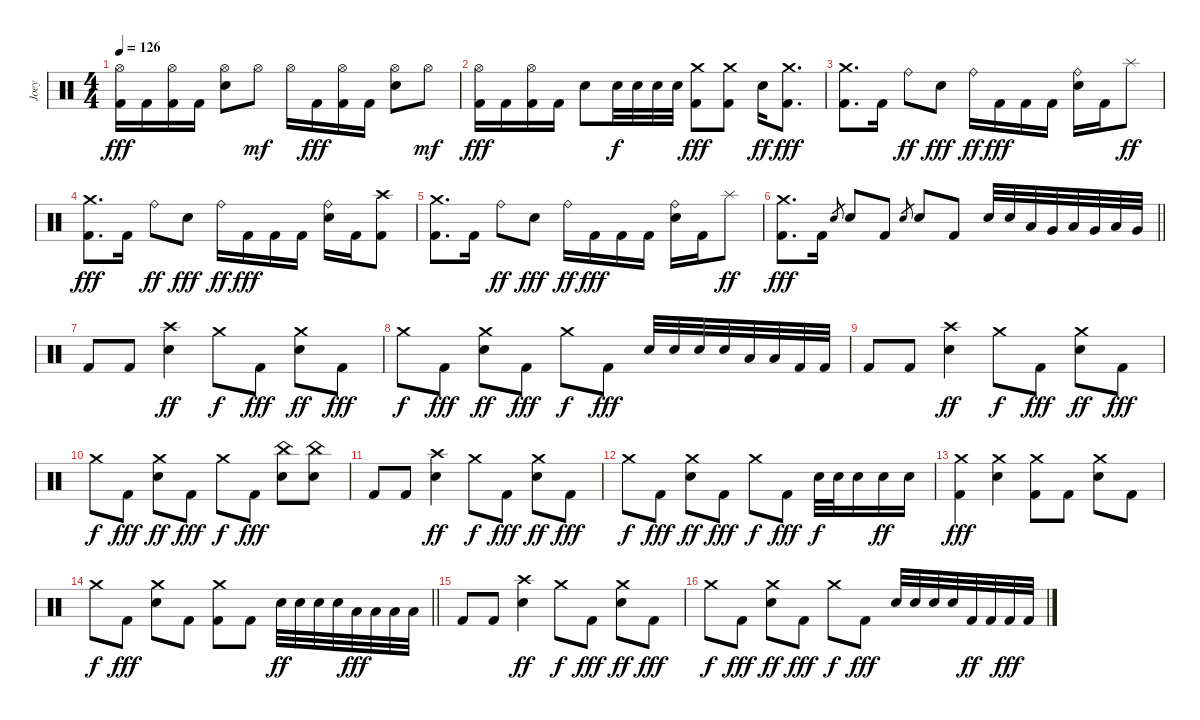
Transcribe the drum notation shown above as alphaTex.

\track ("Joey" "Joey") {instrument percussion}
\staff {score}
\articulation defaults
\ts (4 4)
\tempo 126
\clef neutral
\ks c
("Hi-Hat (open)" "Kick (hit) 2").16{dy fff} "Kick (hit) 2".16 ("Hi-Hat (open)" "Kick (hit) 2").16 "Kick (hit) 2".16 ("Hi-Hat (open)" "Electric Snare (hit)").8 "Hi-Hat (open)".8{dy mf} "Hi-Hat (open)".16 "Kick (hit) 2".16{dy fff} ("Hi-Hat (open)" "Kick (hit) 2").16 "Kick (hit) 2".16 ("Hi-Hat (open)" "Electric Snare (hit)").8 "Hi-Hat (open)".8{dy mf} |
("Hi-Hat (open)" "Kick (hit) 2").16{dy fff} "Kick (hit) 2".16 ("Hi-Hat (open)" "Kick (hit) 2").16 "Kick (hit) 2".16 "Electric Snare (hit)".8 "Electric Snare (hit)".32{dy f} "Electric Snare (hit)".32 "Electric Snare (hit)".32 "Electric Snare (hit)".32 ("Crash medium (hit)" "Kick (hit) 2").8{dy fff} ("Crash medium (hit)" "Kick (hit) 2").8 "Electric Snare (hit)".16{dy ff} ("Crash medium (hit)" "Kick (hit) 2").8{d dy fff} |
("Crash medium (hit)" "Kick (hit) 2").8{d} "Kick (hit) 2".16 "Ride (bell)".8{dy ff} "Electric Snare (hit)".8{dy fff} "Ride (bell)".16{dy ff} "Kick (hit) 2".16{dy fff} "Kick (hit) 2".16 "Kick (hit) 2".16 ("Ride (bell)" "Electric Snare (hit)").16 "Kick (hit) 2".16 "Splash (hit)".8{dy ff} |
("Crash medium (hit)" "Kick (hit) 2").8{d dy fff} "Kick (hit) 2".16 "Ride (bell)".8{dy ff} "Electric Snare (hit)".8{dy fff} "Ride (bell)".16{dy ff} "Kick (hit) 2".16{dy fff} "Kick (hit) 2".16 "Kick (hit) 2".16 ("Ride (bell)" "Electric Snare (hit)").16 "Kick (hit) 2".16 ("Crash high (hit)" "Kick (hit) 2").8 |
("Crash medium (hit)" "Kick (hit) 2").8{d} "Kick (hit) 2".16 "Ride (bell)".8{dy ff} "Electric Snare (hit)".8{dy fff} "Ride (bell)".16{dy ff} "Kick (hit) 2".16{dy fff} "Kick (hit) 2".16 "Kick (hit) 2".16 ("Ride (bell)" "Electric Snare (hit)").16 "Kick (hit) 2".16 "Splash (hit)".8{dy ff} |
\barLineRight lightlight
("Crash medium (hit)" "Kick (hit) 2").8{d dy fff} "Kick (hit) 2".16 "Electric Snare (hit)".8{gr} "Electric Snare (hit)".8 "Kick (hit) 2".8 "Electric Snare (hit)".8{gr} "Electric Snare (hit)".8 "Kick (hit) 2".8 "Electric Snare (hit)".32 "Electric Snare (hit)".32 "Low Tom (hit)".32 "Very Low Tom (hit)".32 "Low Tom (hit)".32 "Very Low Tom (hit)".32 "Low Tom (hit)".32 "Very Low Tom (hit)".32 |
"Kick (hit) 2".8 "Kick (hit) 2".8 ("Crash high (hit)" "Electric Snare (hit)").4{dy ff} "Crash medium (hit)".8{dy f} "Kick (hit) 2".8{dy fff} ("Crash medium (hit)" "Electric Snare (hit)").8{dy ff} "Kick (hit) 2".8{dy fff} |
"Crash medium (hit)".8{dy f} "Kick (hit) 2".8{dy fff} ("Crash medium (hit)" "Electric Snare (hit)").8{dy ff} "Kick (hit) 2".8{dy fff} "Crash medium (hit)".8{dy f} "Kick (hit) 2".8{dy fff} "Electric Snare (hit)".32 "Electric Snare (hit)".32 "Electric Snare (hit)".32 "Electric Snare (hit)".32 "Low Tom (hit)".32 "Low Tom (hit)".32 "Kick (hit) 2".32 "Kick (hit) 2".32 |
"Kick (hit) 2".8 "Kick (hit) 2".8 ("Crash high (hit)" "Electric Snare (hit)").4{dy ff} "Crash medium (hit)".8{dy f} "Kick (hit) 2".8{dy fff} ("Crash medium (hit)" "Electric Snare (hit)").8{dy ff} "Kick (hit) 2".8{dy fff} |
"Crash medium (hit)".8{dy f} "Kick (hit) 2".8{dy fff} ("Crash medium (hit)" "Electric Snare (hit)").8{dy ff} "Kick (hit) 2".8{dy fff} "Crash medium (hit)".8{dy f} "Kick (hit) 2".8{dy fff} ("China (hit)" "Electric Snare (hit)").8 ("China (hit)" "Electric Snare (hit)").8 |
"Kick (hit) 2".8 "Kick (hit) 2".8 ("Crash high (hit)" "Electric Snare (hit)").4{dy ff} "Crash medium (hit)".8{dy f} "Kick (hit) 2".8{dy fff} ("Crash medium (hit)" "Electric Snare (hit)").8{dy ff} "Kick (hit) 2".8{dy fff} |
"Crash medium (hit)".8{dy f} "Kick (hit) 2".8{dy fff} ("Crash medium (hit)" "Electric Snare (hit)").8{dy ff} "Kick (hit) 2".8{dy fff} "Crash medium (hit)".8{dy f} "Kick (hit) 2".8{dy fff} "Electric Snare (hit)".32{dy f} "Electric Snare (hit)".32 "Electric Snare (hit)".16 "Electric Snare (hit)".16{dy ff} "Electric Snare (hit)".16 |
("Crash medium (hit)" "Kick (hit) 2").4{dy fff} ("Crash medium (hit)" "Electric Snare (hit)").4 ("Crash medium (hit)" "Kick (hit) 2").8 "Kick (hit) 2".8 ("Crash medium (hit)" "Electric Snare (hit)").8 "Kick (hit) 2".8 |
\barLineRight lightlight "Crash medium (hit)".8{dy f} "Kick (hit) 2".8{dy fff}
("Crash medium (hit)" "Electric Snare (hit)").8 "Kick (hit) 2".8 ("Crash medium (hit)" "Kick (hit) 2").8 "Kick (hit) 2".8 "Electric Snare (hit)".32{dy ff} "Electric Snare (hit)".32 "Electric Snare (hit)".32 "Electric Snare (hit)".32 "Low Tom (hit)".32{dy fff} "Low Tom (hit)".32 "Low Tom (hit)".32 "Low Tom (hit)".32 |
"Kick (hit) 2".8 "Kick (hit) 2".8 ("Crash high (hit)" "Electric Snare (hit)").4{dy ff} "Crash medium (hit)".8{dy f} "Kick (hit) 2".8{dy fff} ("Crash medium (hit)" "Electric Snare (hit)").8{dy ff} "Kick (hit) 2".8{dy fff} |
"Crash medium (hit)".8{dy f} "Kick (hit) 2".8{dy fff} ("Crash medium (hit)" "Electric Snare (hit)").8{dy ff} "Kick (hit) 2".8{dy fff} "Crash medium (hit)".8{dy f} "Kick (hit) 2".8{dy fff} "Electric Snare (hit)".32 "Electric Snare (hit)".32 "Electric Snare (hit)".32 "Electric Snare (hit)".32 "Kick (hit) 2".32{dy ff} "Kick (hit) 2".32 "Kick (hit) 2".32{dy fff} "Kick (hit) 2".32
